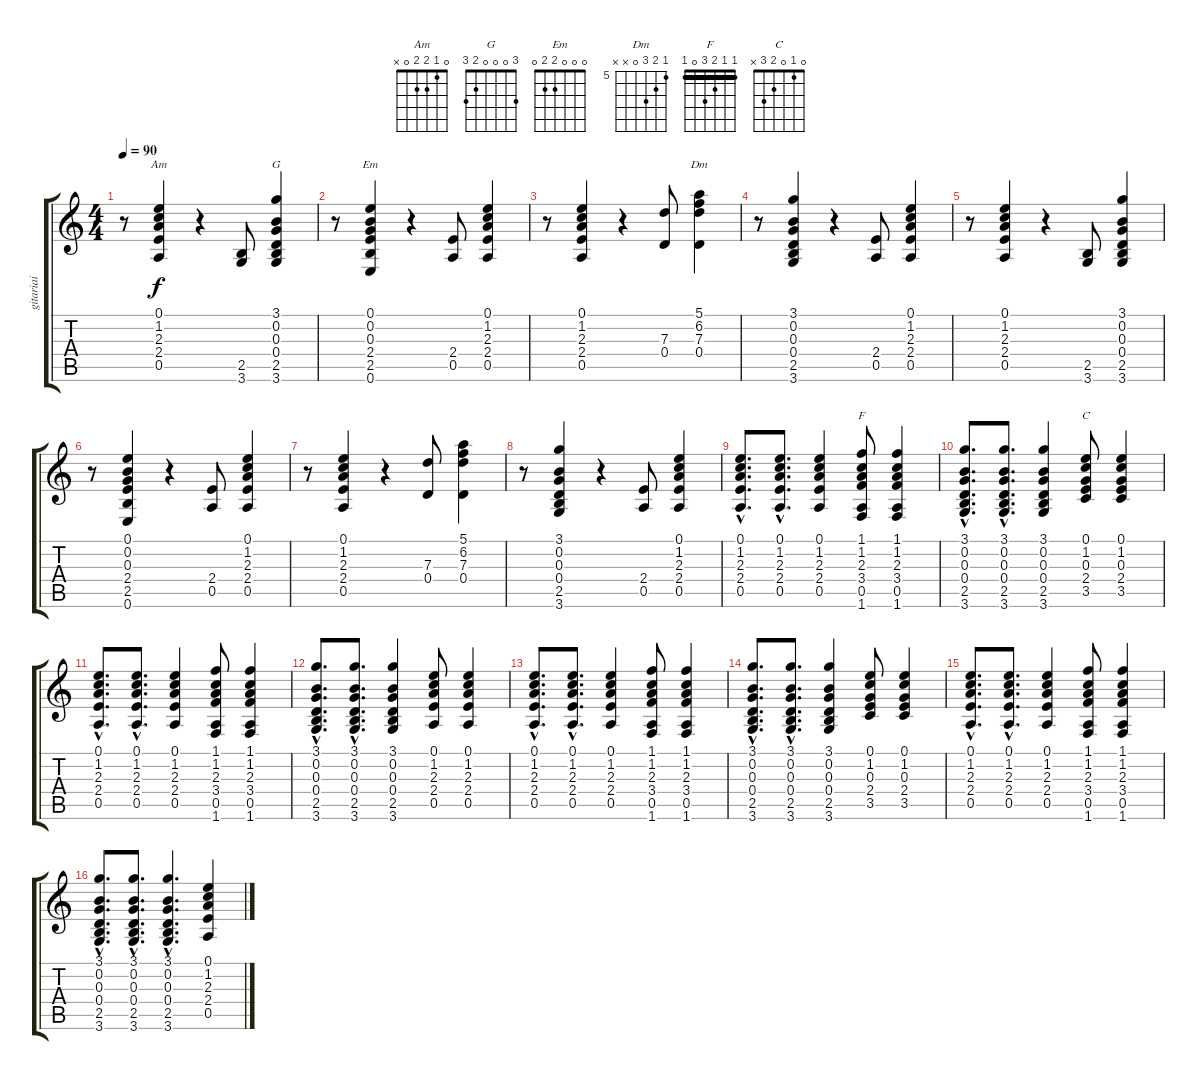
\track ("gitariai" "gitariai") {instrument acousticguitarsteel}
\staff {score tabs}
\tuning (E4 B3 G3 D3 A2 E2) {hide}
\chord ("Am" 0 1 2 2 0 x)
\chord ("G" 3 0 0 0 2 3)
\chord ("Em" 0 0 0 2 2 0)
\chord ("Dm" 5 6 7 0 x x) {firstfret 5}
\chord ("F" 1 1 2 3 0 1) {barre 1}
\chord ("C" 0 1 0 2 3 x)
\ts (4 4)
\tempo 90
\clef g2
\ks c
r.8{dy f instrument acousticguitarsteel} (0.1 1.2 2.3 2.4 0.5).4{ch "Am"} r.4 (2.5 3.6).8 (3.1 0.2 0.3 0.4 2.5 3.6).4{ch "G"} |
r.8 (0.1 0.2 0.3 2.4 2.5 0.6).4{ch "Em"} r.4 (2.4 0.5).8 (0.1 1.2 2.3 2.4 0.5).4 |
r.8 (0.1 1.2 2.3 2.4 0.5).4 r.4 (7.3 0.4).8 (5.1 6.2 7.3 0.4).4{ch "Dm"} |
r.8 (3.1 0.2 0.3 0.4 2.5 3.6).4 r.4 (2.4 0.5).8 (0.1 1.2 2.3 2.4 0.5).4 |
r.8 (0.1 1.2 2.3 2.4 0.5).4 r.4 (2.5 3.6).8 (3.1 0.2 0.3 0.4 2.5 3.6).4 |
r.8 (0.1 0.2 0.3 2.4 2.5 0.6).4 r.4 (2.4 0.5).8 (0.1 1.2 2.3 2.4 0.5).4 |
r.8 (0.1 1.2 2.3 2.4 0.5).4 r.4 (7.3 0.4).8 (5.1 6.2 7.3 0.4).4 |
r.8 (3.1 0.2 0.3 0.4 2.5 3.6).4 r.4 (2.4 0.5).8 (0.1 1.2 2.3 2.4 0.5).4 |
(0.1{hac} 1.2{hac} 2.3{hac} 2.4{hac} 0.5{hac}).8{d} (0.1{hac} 1.2{hac} 2.3{hac} 2.4{hac} 0.5{hac}).8{d} (0.1 1.2 2.3 2.4 0.5).4 (1.1 1.2 2.3 3.4 0.5 1.6).8{ch "F"} (1.1 1.2 2.3 3.4 0.5 1.6).4 |
(3.1{hac} 0.2{hac} 0.3{hac} 0.4{hac} 2.5{hac} 3.6{hac}).8{d} (3.1{hac} 0.2{hac} 0.3{hac} 0.4{hac} 2.5{hac} 3.6{hac}).8{d} (3.1 0.2 0.3 0.4 2.5 3.6).4 (0.1 1.2 0.3 2.4 3.5).8{ch "C"} (0.1 1.2 0.3 2.4 3.5).4 |
(0.1{hac} 1.2{hac} 2.3{hac} 2.4{hac} 0.5{hac}).8{d} (0.1{hac} 1.2{hac} 2.3{hac} 2.4{hac} 0.5{hac}).8{d} (0.1 1.2 2.3 2.4 0.5).4 (1.1 1.2 2.3 3.4 0.5 1.6).8 (1.1 1.2 2.3 3.4 0.5 1.6).4 |
(3.1{hac} 0.2{hac} 0.3{hac} 0.4{hac} 2.5{hac} 3.6{hac}).8{d} (3.1{hac} 0.2{hac} 0.3{hac} 0.4{hac} 2.5{hac} 3.6{hac}).8{d} (3.1 0.2 0.3 0.4 2.5 3.6).4 (0.1 1.2 2.3 2.4 0.5).8 (0.1 1.2 2.3 2.4 0.5).4 |
(0.1{hac} 1.2{hac} 2.3{hac} 2.4{hac} 0.5{hac}).8{d} (0.1{hac} 1.2{hac} 2.3{hac} 2.4{hac} 0.5{hac}).8{d} (0.1 1.2 2.3 2.4 0.5).4 (1.1 1.2 2.3 3.4 0.5 1.6).8 (1.1 1.2 2.3 3.4 0.5 1.6).4 |
(3.1{hac} 0.2{hac} 0.3{hac} 0.4{hac} 2.5{hac} 3.6{hac}).8{d} (3.1{hac} 0.2{hac} 0.3{hac} 0.4{hac} 2.5{hac} 3.6{hac}).8{d} (3.1 0.2 0.3 0.4 2.5 3.6).4 (0.1 1.2 0.3 2.4 3.5).8 (0.1 1.2 0.3 2.4 3.5).4 |
(0.1{hac} 1.2{hac} 2.3{hac} 2.4{hac} 0.5{hac}).8{d} (0.1{hac} 1.2{hac} 2.3{hac} 2.4{hac} 0.5{hac}).8{d} (0.1 1.2 2.3 2.4 0.5).4 (1.1 1.2 2.3 3.4 0.5 1.6).8 (1.1 1.2 2.3 3.4 0.5 1.6).4 |
(3.1{hac} 0.2{hac} 0.3{hac} 0.4{hac} 2.5{hac} 3.6{hac}).8{d} (3.1{hac} 0.2{hac} 0.3{hac} 0.4{hac} 2.5{hac} 3.6{hac}).8{d} (3.1{hac} 0.2{hac} 0.3{hac} 0.4{hac} 2.5{hac} 3.6{hac}).4{d} (0.1 1.2 2.3 2.4 0.5).4
